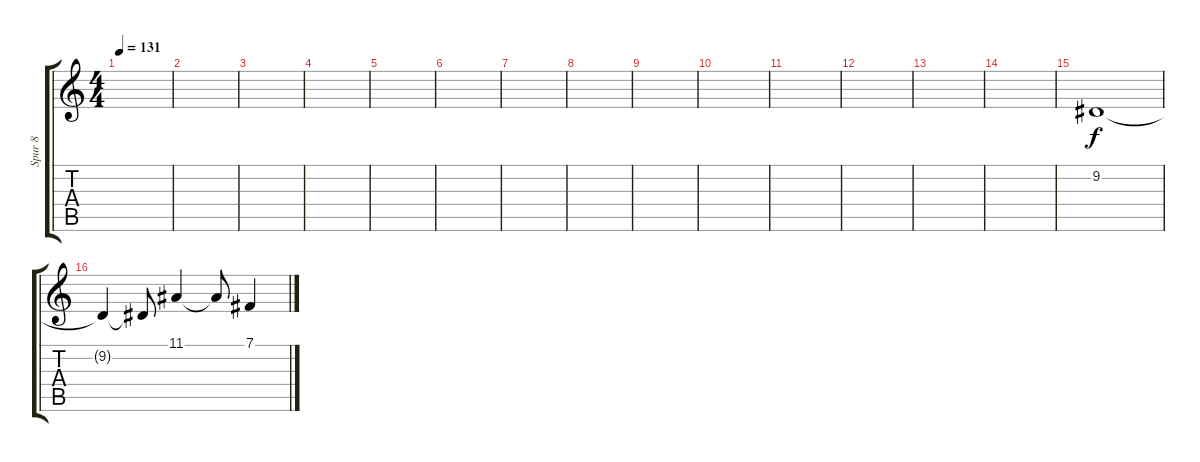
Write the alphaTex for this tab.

\track ("Spur 8" "Spur 8") {instrument stringensemble1}
\staff {score tabs}
\tuning (B3 Gb3 D3 A2 E2 B1) {hide}
\ts (4 4)
\tempo 131
\clef g2
\ks c
|
|
|
|
|
|
|
|
|
|
|
|
|
|
9.2.1 |
9.2{t}.4 9.2{t}.8 11.1.4 11.1{t}.8 7.1.4
